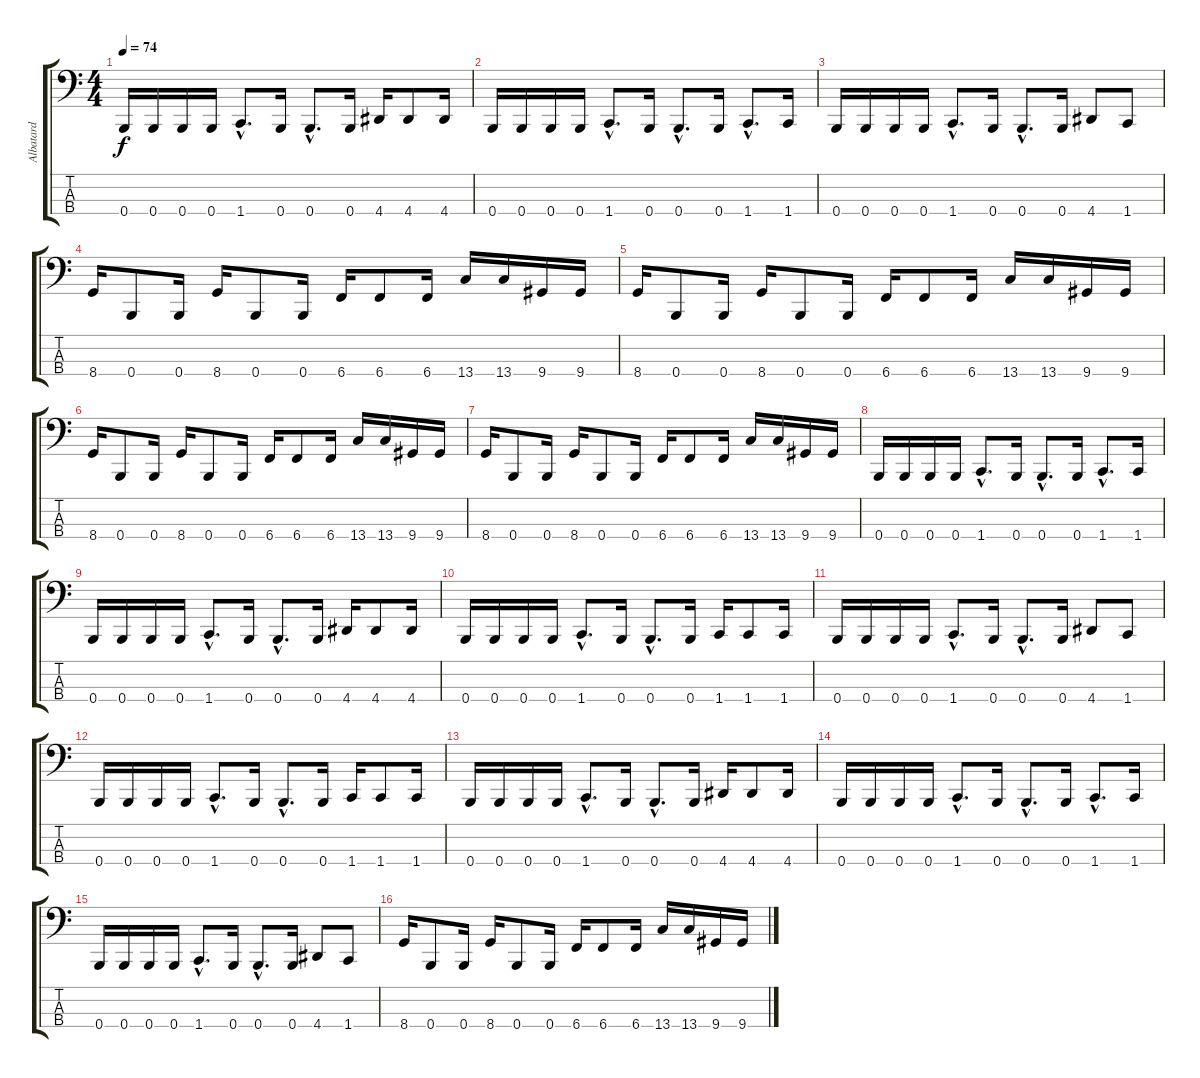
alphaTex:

\track ("Albatard" "Albatard") {instrument acousticguitarsteel}
\staff {score tabs}
\tuning (E2 B1 Gb1 B0) {hide}
\ts (4 4)
\tempo 74
\clef f4
\ks c
0.4.16{dy f} 0.4.16 0.4.16 0.4.16 1.4{hac}.8{d} 0.4.16 0.4{hac}.8{d} 0.4.16 4.4.16 4.4.8 4.4.16 |
0.4.16 0.4.16 0.4.16 0.4.16 1.4{hac}.8{d} 0.4.16 0.4{hac}.8{d} 0.4.16 1.4{hac}.8{d} 1.4.16 |
0.4.16 0.4.16 0.4.16 0.4.16 1.4{hac}.8{d} 0.4.16 0.4{hac}.8{d} 0.4.16 4.4.8 1.4.8 |
8.4.16 0.4.8 0.4.16 8.4.16 0.4.8 0.4.16 6.4.16 6.4.8 6.4.16 13.4.16 13.4.16 9.4.16 9.4.16 |
8.4.16 0.4.8 0.4.16 8.4.16 0.4.8 0.4.16 6.4.16 6.4.8 6.4.16 13.4.16 13.4.16 9.4.16 9.4.16 |
8.4.16 0.4.8 0.4.16 8.4.16 0.4.8 0.4.16 6.4.16 6.4.8 6.4.16 13.4.16 13.4.16 9.4.16 9.4.16 |
8.4.16 0.4.8 0.4.16 8.4.16 0.4.8 0.4.16 6.4.16 6.4.8 6.4.16 13.4.16 13.4.16 9.4.16 9.4.16 |
0.4.16 0.4.16 0.4.16 0.4.16 1.4{hac}.8{d} 0.4.16 0.4{hac}.8{d} 0.4.16 1.4{hac}.8{d} 1.4.16 |
0.4.16 0.4.16 0.4.16 0.4.16 1.4{hac}.8{d} 0.4.16 0.4{hac}.8{d} 0.4.16 4.4.16 4.4.8 4.4.16 |
0.4.16 0.4.16 0.4.16 0.4.16 1.4{hac}.8{d} 0.4.16 0.4{hac}.8{d} 0.4.16 1.4.16 1.4.8 1.4.16 |
0.4.16 0.4.16 0.4.16 0.4.16 1.4{hac}.8{d} 0.4.16 0.4{hac}.8{d} 0.4.16 4.4.8 1.4.8 |
0.4.16 0.4.16 0.4.16 0.4.16 1.4{hac}.8{d} 0.4.16 0.4{hac}.8{d} 0.4.16 1.4.16 1.4.8 1.4.16 |
0.4.16 0.4.16 0.4.16 0.4.16 1.4{hac}.8{d} 0.4.16 0.4{hac}.8{d} 0.4.16 4.4.16 4.4.8 4.4.16 |
0.4.16 0.4.16 0.4.16 0.4.16 1.4{hac}.8{d} 0.4.16 0.4{hac}.8{d} 0.4.16 1.4{hac}.8{d} 1.4.16 |
0.4.16 0.4.16 0.4.16 0.4.16 1.4{hac}.8{d} 0.4.16 0.4{hac}.8{d} 0.4.16 4.4.8 1.4.8 |
8.4.16 0.4.8 0.4.16 8.4.16 0.4.8 0.4.16 6.4.16 6.4.8 6.4.16 13.4.16 13.4.16 9.4.16 9.4.16
